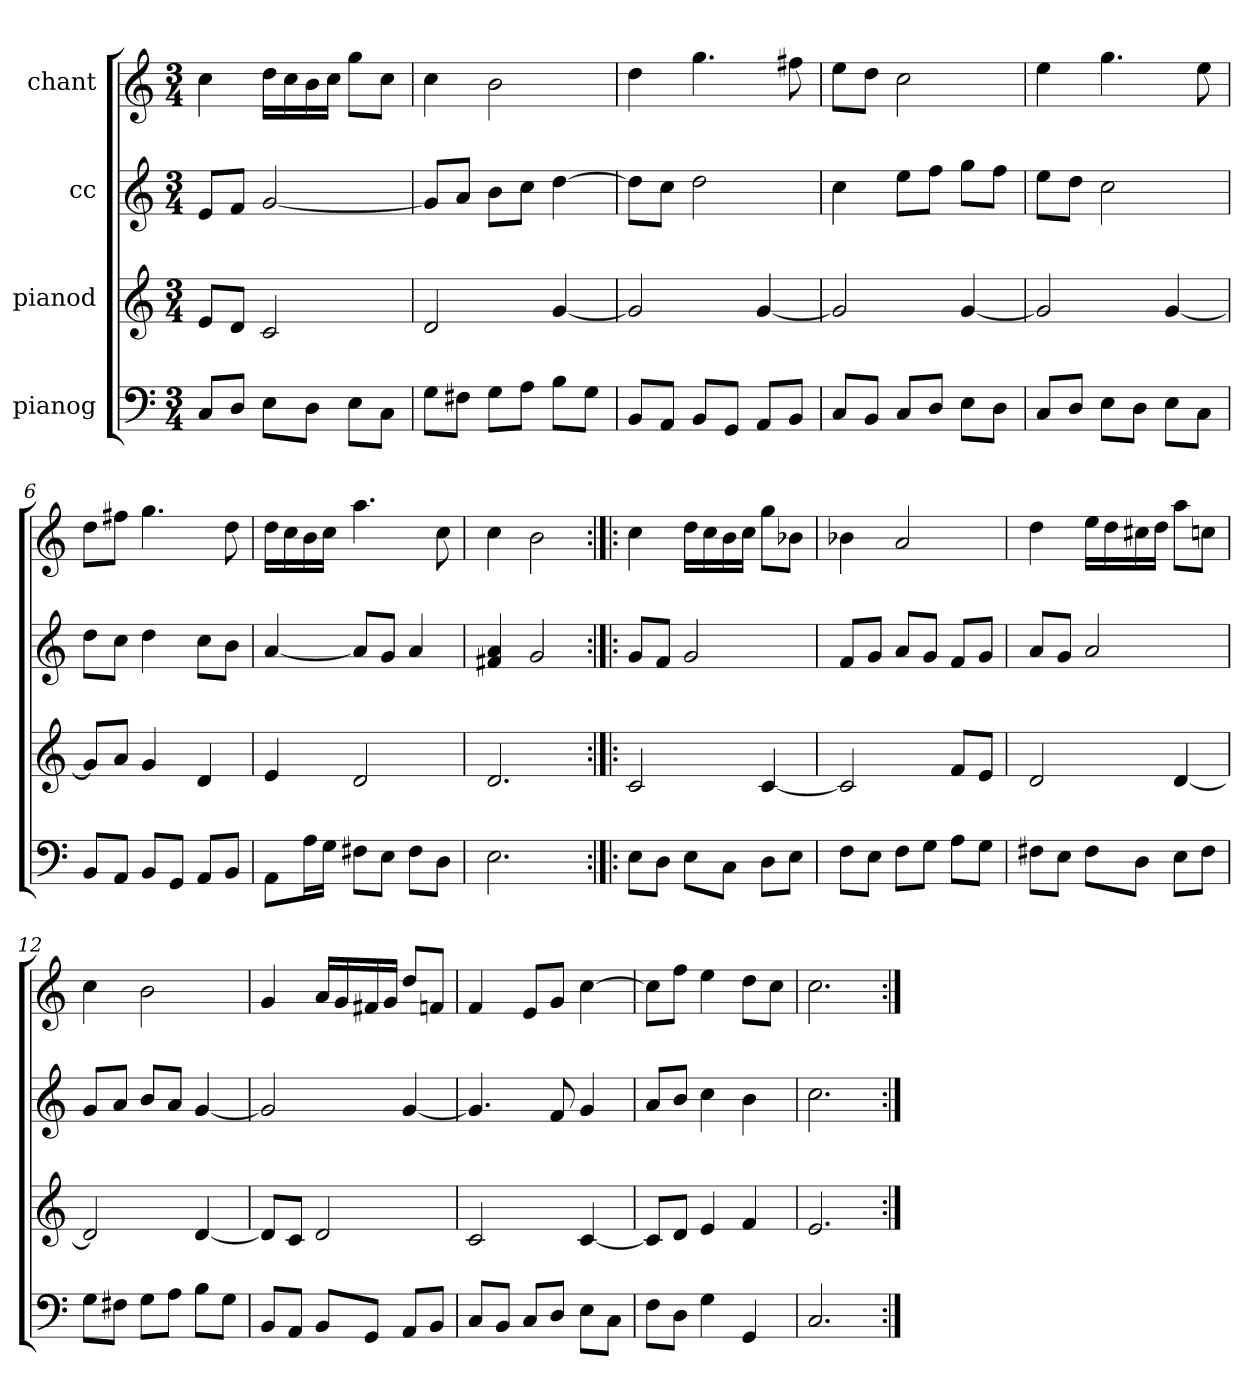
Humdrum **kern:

**kern	**kern	**kern	**kern
*part4	*part3	*part2	*part1
*staff4	*staff3	*staff2	*staff1
*I"pianog	*I"pianod	*I"cc	*I"chant
*clefF4	*clefG2	*clefG2	*clefG2
*k[]	*k[]	*k[]	*k[]
*C:	*C:	*C:	*C:
*M3/4	*M3/4	*M3/4	*M3/4
=1	=1	=1	=1
8C/L	8e/L	8e/L	4cc\
8D/J	8d/J	8f/J	.
8E\L	2c/	[2g/	16dd\LL
.	.	.	16cc\
8D\J	.	.	16b\
.	.	.	16cc\JJ
8E\L	.	.	8gg\L
8C\J	.	.	8cc\J
=2	=2	=2	=2
8G\L	2d/	8g/L]	4cc\
8F#X\J	.	8a/J	.
8G\L	.	8b\L	2b\
8A\J	.	8cc\J	.
8B\L	[4g/	[4dd\	.
8G\J	.	.	.
=3	=3	=3	=3
8BB/L	2g/]	8dd\L]	4dd\
8AA/J	.	8cc\J	.
8BB/L	.	2dd\	4.gg\
8GG/J	.	.	.
8AA/L	[4g/	.	.
8BB/J	.	.	8ff#X\
=4	=4	=4	=4
8C/L	2g/]	4cc\	8ee\L
8BB/J	.	.	8dd\J
8C/L	.	8ee\L	2cc\
8D/J	.	8ff\J	.
8E\L	[4g/	8gg\L	.
8D\J	.	8ff\J	.
=5	=5	=5	=5
8C/L	2g/]	8ee\L	4ee\
8D/J	.	8dd\J	.
8E\L	.	2cc\	4.gg\
8D\J	.	.	.
8E\L	[4g/	.	.
8C\J	.	.	8ee\
!!LO:LB:g=z
=6	=6	=6	=6
8BB/L	8g/L]	8dd\L	8dd\L
8AA/J	8a/J	8cc\J	8ff#X\J
8BB/L	4g/	4dd\	4.gg\
8GG/J	.	.	.
8AA/L	4d/	8cc\L	.
8BB/J	.	8b\J	8dd\
=7	=7	=7	=7
8AA\L	4e/	[4a/	16dd\LL
.	.	.	16cc\
16A\L	.	.	16b\
16G\JJ	.	.	16cc\JJ
8F#X\L	2d/	8a/L]	4.aa\
8E\J	.	8g/J	.
8F#\L	.	4a/	.
8D\J	.	.	8cc\
=8	=8	=8	=8
2.E\	2.d/	4f#X/ 4a/	4cc\
.	.	2g/	2b\
=9:|!|:	=9:|!|:	=9:|!|:	=9:|!|:
8E\L	2c/	8g/L	4cc\
8D\J	.	8f/J	.
8E\L	.	2g/	16dd\LL
.	.	.	16cc\
8C\J	.	.	16b\
.	.	.	16cc\JJ
8D\L	[4c/	.	8gg\L
8E\J	.	.	8b-X\J
=10	=10	=10	=10
8F\L	2c/]	8f/L	4b-X\
8E\J	.	8g/J	.
8F\L	.	8a/L	2a/
8G\J	.	8g/J	.
8A\L	8f/L	8f/L	.
8G\J	8e/J	8g/J	.
!!LO:PB:g=z
=11	=11	=11	=11
8F#X\L	2d/	8a/L	4dd\
8E\J	.	8g/J	.
8F#\L	.	2a/	16ee\LL
.	.	.	16dd\
8D\J	.	.	16cc#X\
.	.	.	16dd\JJ
8E\L	[4d/	.	8aa\L
8F#\J	.	.	8ccn\J
=12	=12	=12	=12
8G\L	2d/]	8g/L	4cc\
8F#X\J	.	8a/J	.
8G\L	.	8b/L	2b\
8A\J	.	8a/J	.
8B\L	[4d/	[4g/	.
8G\J	.	.	.
=13	=13	=13	=13
8BB/L	8d/L]	2g/]	4g/
8AA/J	8c/J	.	.
8BB/L	2d/	.	16a/LL
.	.	.	16g/
8GG/J	.	.	16f#X/
.	.	.	16g/JJ
8AA/L	.	[4g/	8dd/L
8BB/J	.	.	8fn/J
=14	=14	=14	=14
8C/L	2c/	4.g/]	4f/
8BB/J	.	.	.
8C/L	.	.	8e/L
8D/J	.	8f/	8g/J
8E\L	[4c/	4g/	[4cc\
8C\J	.	.	.
=15	=15	=15	=15
8F\L	8c/L]	8a/L	8cc\L]
8D\J	8d/J	8b/J	8ff\J
4G\	4e/	4cc\	4ee\
4GG/	4f/	4b\	8dd\L
.	.	.	8cc\J
!!LO:LB:g=z
=16	=16	=16	=16
2.C/	2.e/	2.cc\	2.cc\
=:|!	=:|!	=:|!	=:|!
*-	*-	*-	*-
